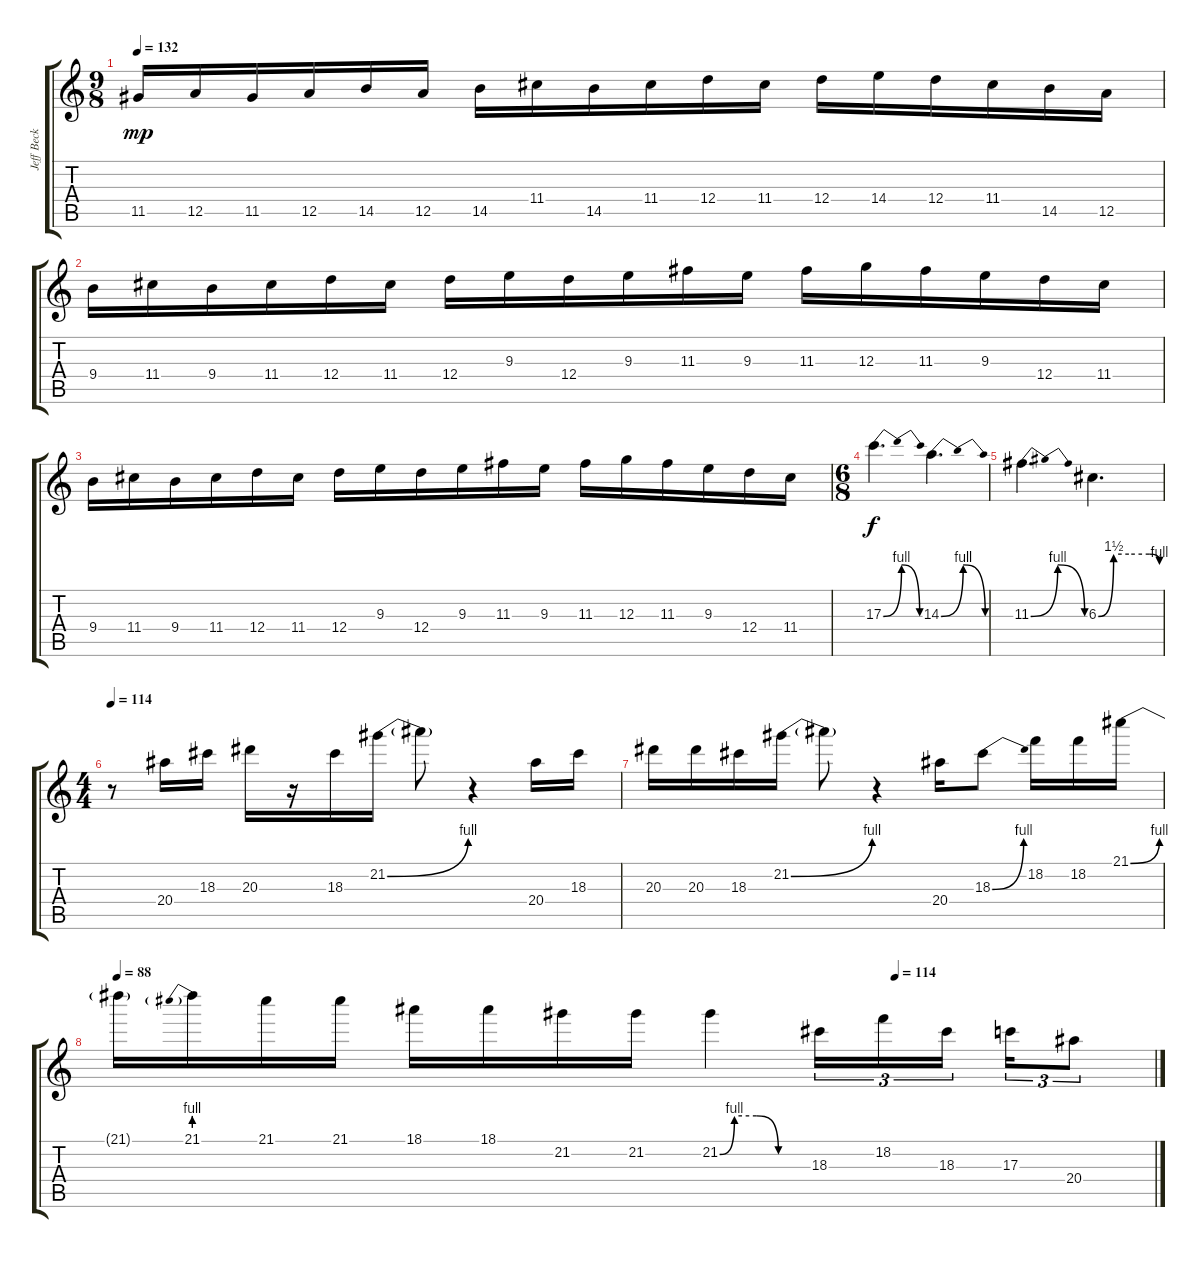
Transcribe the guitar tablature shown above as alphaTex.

\track ("Jeff Beck" "Jeff Beck") {instrument overdrivenguitar}
\staff {score tabs}
\tuning (E4 B3 G3 D3 A2 E2) {hide}
\ts (9 8)
\tempo 132
\clef g2
\ks c
11.5.16{dy mp} 12.5.16 11.5.16 12.5.16 14.5.16 12.5.16 14.5.16 11.4.16 14.5.16 11.4.16 12.4.16 11.4.16 12.4.16 14.4.16 12.4.16 11.4.16 14.5.16 12.5.16 |
9.4.16 11.4.16 9.4.16 11.4.16 12.4.16 11.4.16 12.4.16 9.3.16 12.4.16 9.3.16 11.3.16 9.3.16 11.3.16 12.3.16 11.3.16 9.3.16 12.4.16 11.4.16 |
9.4.16 11.4.16 9.4.16 11.4.16 12.4.16 11.4.16 12.4.16 9.3.16 12.4.16 9.3.16 11.3.16 9.3.16 11.3.16 12.3.16 11.3.16 9.3.16 12.4.16 11.4.16 |
\ts (6 8)
17.3{be (bendrelease 0 0 15 4 50 4 60 0)}.4{d dy f} 14.3{be (bendrelease 0 0 15 4 50 4 60 0)}.4{d} |
11.3{be (bendrelease 0 0 15 4 50 4 60 0)}.4{d} 6.3{be (custom 0 0 15 6 30 6 50 6 60 4)}.4{d} |
\ts (4 4)
\tempo 114
r.8{instrument distortionguitar} 20.4.16 18.3.16 20.3.16 r.16 18.3.16 21.2{be (bend 0 0 60 4)}.16 21.2{t}.8 r.4 20.4.16 18.3.16 |
20.3.16 20.3.16 18.3.16 21.2{be (bend 0 0 60 4)}.16 21.2{t}.8 r.4 20.4.16 18.3{be (bend 0 0 60 4)}.8 18.2.16 18.2.16 21.1{be (bend 0 0 60 4)}.16 |
\tempo 88
\tempo (114 0.75)
21.1{t}.16 21.1{be (prebend 0 4 60 4)}.16 21.1.16 21.1.16 18.1.16 18.1.16 21.2.16 21.2.16 21.2{be (custom 0 0 10 4 25 4 40 0 60 0)}.4 18.3.16{tu (3 2)} 18.2.16{tu (3 2)} 18.3.16{tu (3 2) beam splitsecondary} 17.3.16{tu (3 2)} 20.4.8{tu (3 2)}
